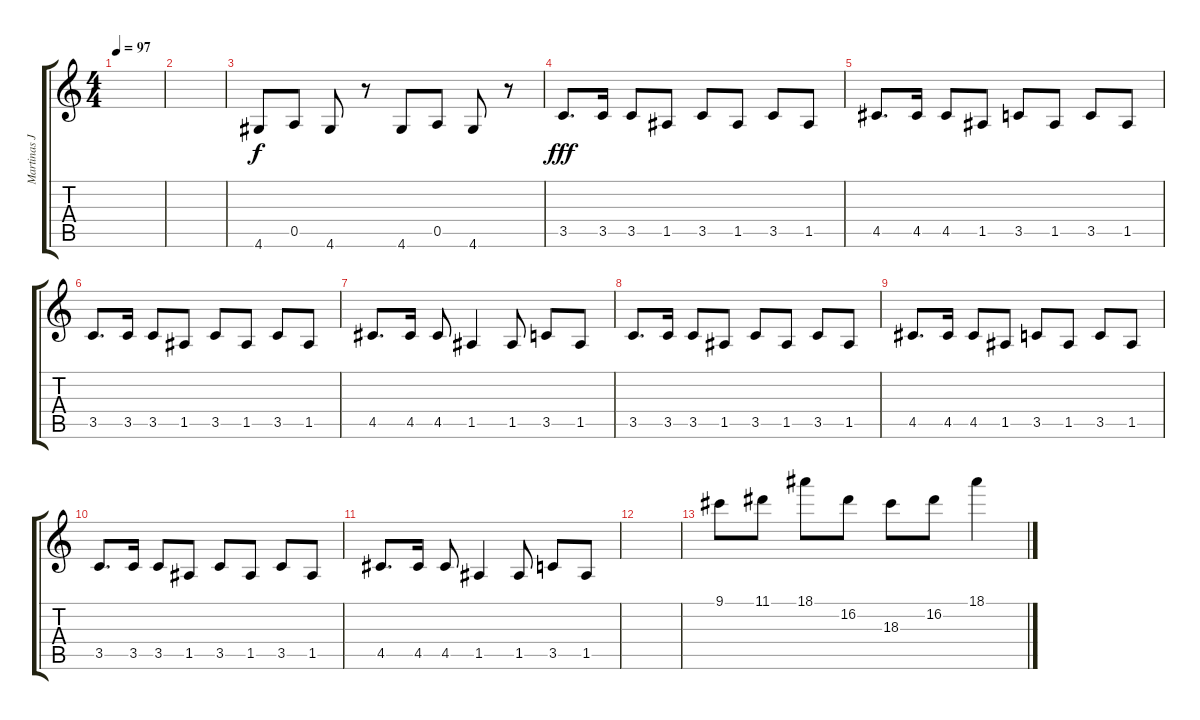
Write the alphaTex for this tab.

\track ("Martinas Jabs" "Martinas J") {instrument distortionguitar}
\staff {score tabs}
\tuning (E4 B3 G3 D3 A2 E2) {hide}
\ts (4 4)
\tempo 97
\clef g2
\ks c
|
|
4.6.8{dy f} 0.5.8 4.6.8 r.8 4.6.8 0.5.8 4.6.8 r.8 |
3.5.8{d dy fff} 3.5.16 3.5.8 1.5.8 3.5.8 1.5.8 3.5.8 1.5.8 |
4.5.8{d} 4.5.16 4.5.8 1.5.8 3.5.8 1.5.8 3.5.8 1.5.8 |
3.5.8{d} 3.5.16 3.5.8 1.5.8 3.5.8 1.5.8 3.5.8 1.5.8 |
4.5.8{d} 4.5.16 4.5.8 1.5.4 1.5.8 3.5.8 1.5.8 |
3.5.8{d} 3.5.16 3.5.8 1.5.8 3.5.8 1.5.8 3.5.8 1.5.8 |
4.5.8{d} 4.5.16 4.5.8 1.5.8 3.5.8 1.5.8 3.5.8 1.5.8 |
3.5.8{d} 3.5.16 3.5.8 1.5.8 3.5.8 1.5.8 3.5.8 1.5.8 |
4.5.8{d} 4.5.16 4.5.8 1.5.4 1.5.8 3.5.8 1.5.8 |
|
9.1.8 11.1.8 18.1.8 16.2.8 18.3.8 16.2.8 18.1.4
